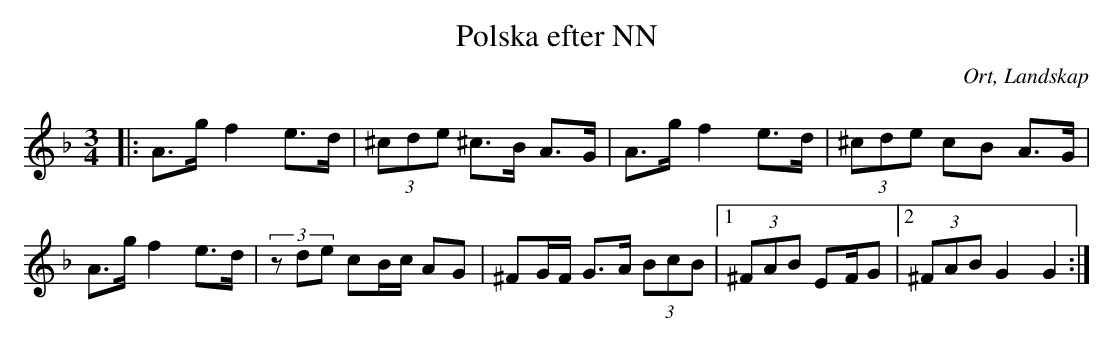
X:1
T:Polska efter NN
O:Ort, Landskap
M:3/4
L:1/8
K:Dm
|: A>g f2 e>d|(3^cde ^c>B A>G|A>g f2 e>d|(3^cde cB A>G|A>g f2 e>d|(3zde cB/c/ AG|^FG/F/ G>A (3BcB|1 (3^FAB EF/G  |2(3^FAB G2 G2:|
